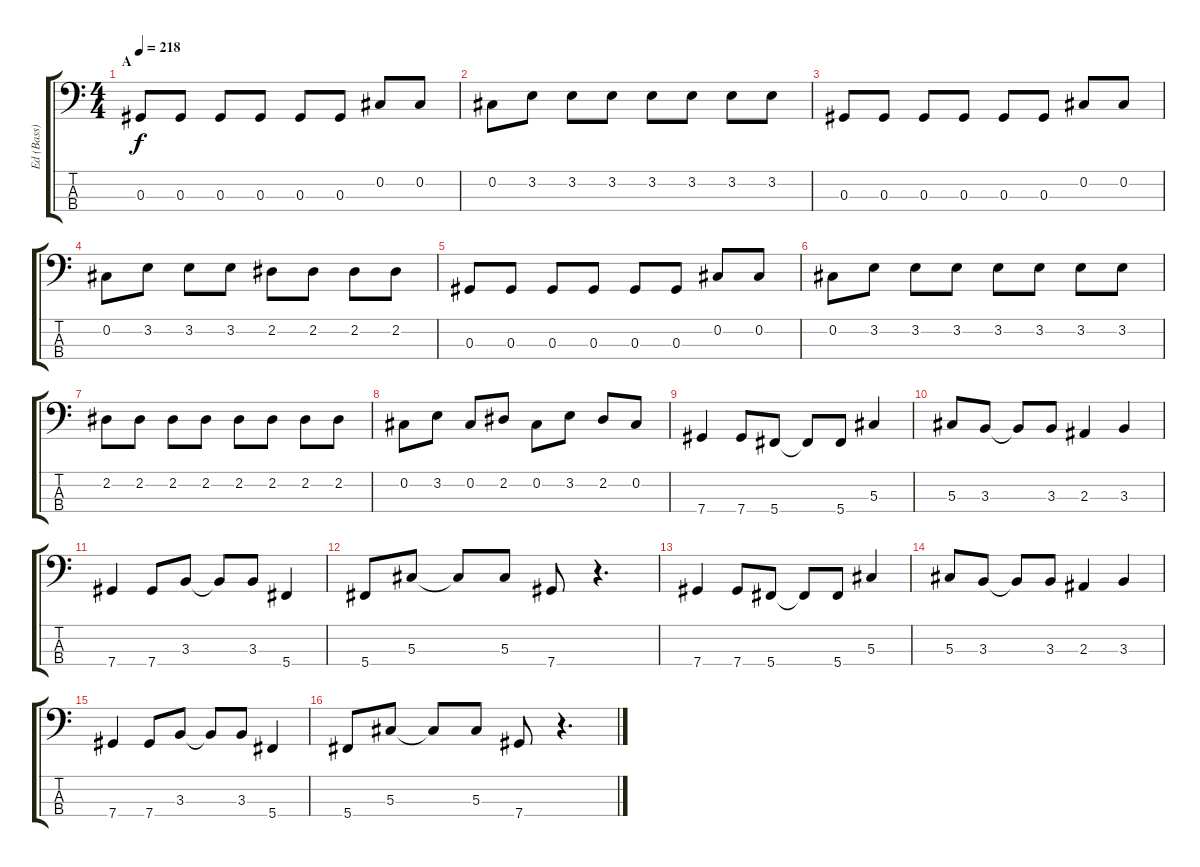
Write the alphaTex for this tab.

\track ("Ed (Bass)" "Ed (Bass)") {instrument electricbassfinger}
\staff {score tabs}
\tuning (Gb2 Db2 Ab1 Db1) {hide}
\ts (4 4)
\section ("" "A")
\tempo 218
\clef f4
\ks c
0.3.8{dy f} 0.3.8 0.3.8 0.3.8 0.3.8 0.3.8 0.2.8 0.2.8 |
0.2.8 3.2.8 3.2.8 3.2.8 3.2.8 3.2.8 3.2.8 3.2.8 |
0.3.8 0.3.8 0.3.8 0.3.8 0.3.8 0.3.8 0.2.8 0.2.8 |
0.2.8 3.2.8 3.2.8 3.2.8 2.2.8 2.2.8 2.2.8 2.2.8 |
0.3.8 0.3.8 0.3.8 0.3.8 0.3.8 0.3.8 0.2.8 0.2.8 |
0.2.8 3.2.8 3.2.8 3.2.8 3.2.8 3.2.8 3.2.8 3.2.8 |
2.2.8 2.2.8 2.2.8 2.2.8 2.2.8 2.2.8 2.2.8 2.2.8 |
0.2.8 3.2.8 0.2.8 2.2.8 0.2.8 3.2.8 2.2.8 0.2.8 |
7.4.4 7.4.8 5.4.8 5.4{t}.8 5.4.8 5.3.4 |
5.3.8 3.3.8 3.3{t}.8 3.3.8 2.3.4 3.3.4 |
7.4.4 7.4.8 3.3.8 3.3{t}.8 3.3.8 5.4.4 |
5.4.8 5.3.8 5.3{t}.8 5.3.8 7.4.8 r.4{d} |
7.4.4 7.4.8 5.4.8 5.4{t}.8 5.4.8 5.3.4 |
5.3.8 3.3.8 3.3{t}.8 3.3.8 2.3.4 3.3.4 |
7.4.4 7.4.8 3.3.8 3.3{t}.8 3.3.8 5.4.4 |
5.4.8 5.3.8 5.3{t}.8 5.3.8 7.4.8 r.4{d}
